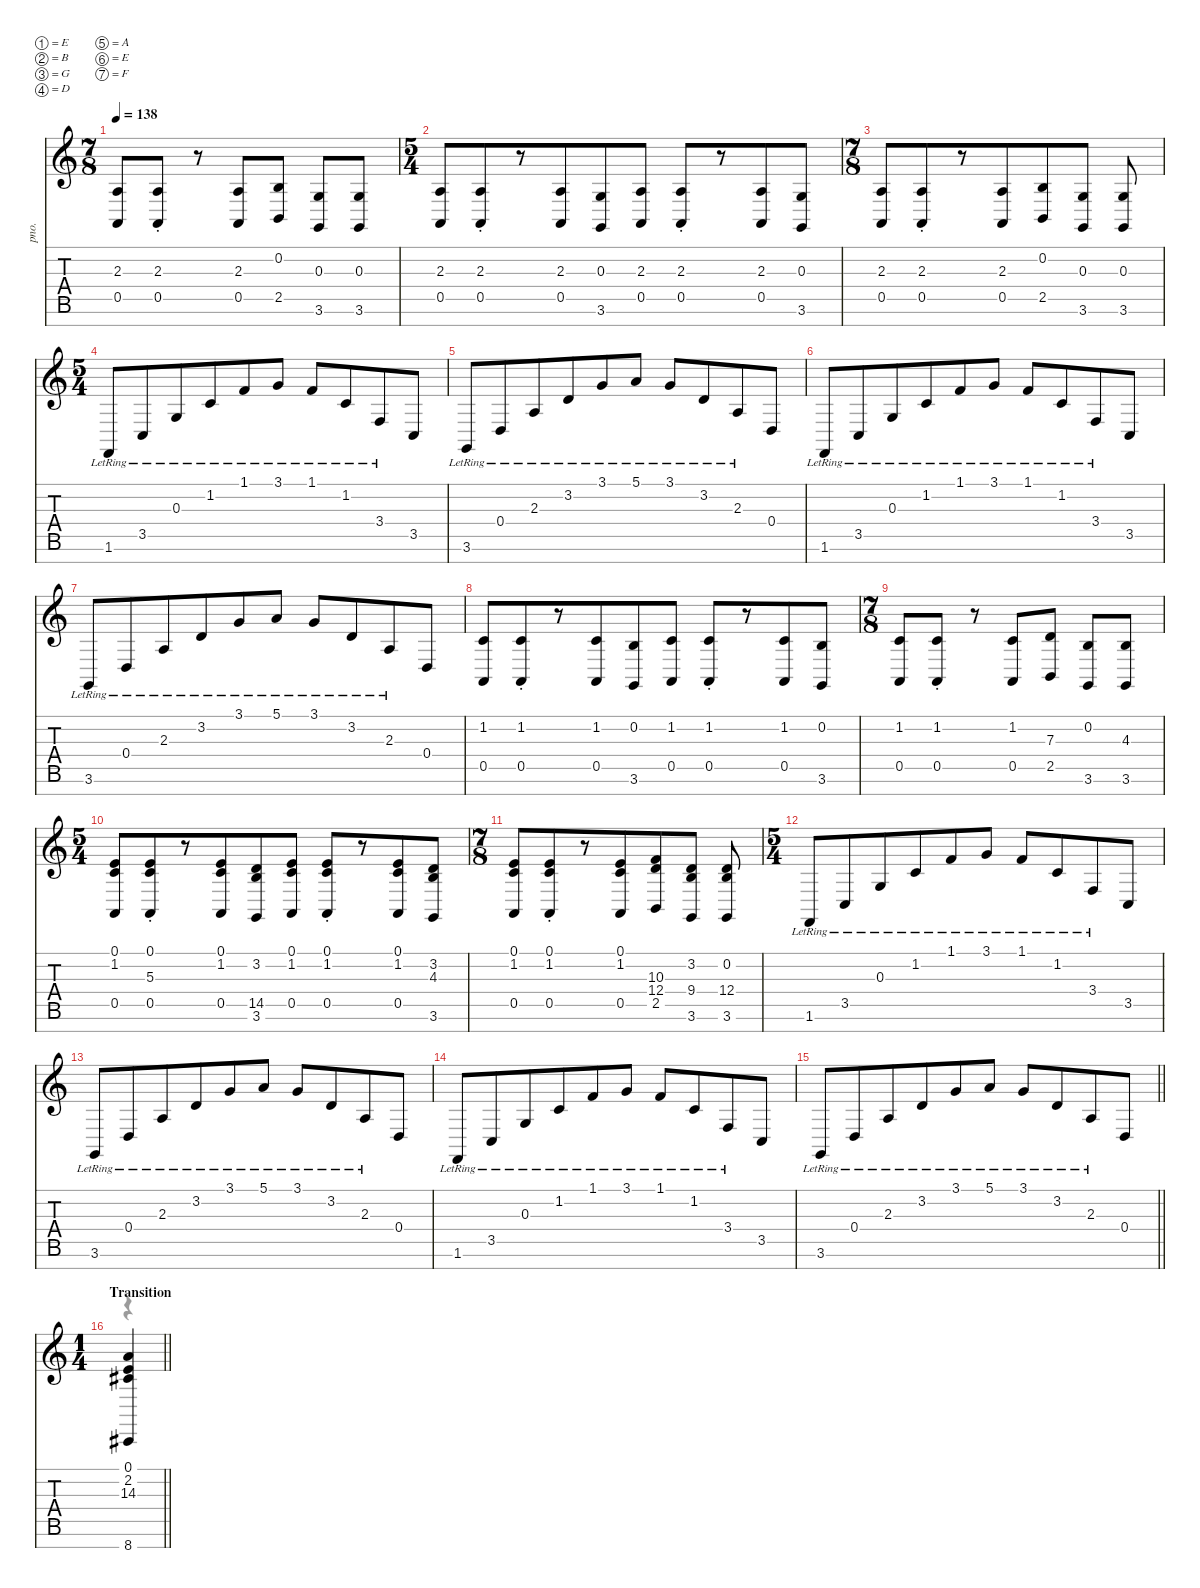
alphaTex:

\defaultSystemsLayout 4
\hideDynamics
\bracketExtendMode nobrackets
\track ("Clavier" "pno.") {mute instrument acousticgrandpiano}
\staff {score tabs}
\tuning (E4 B3 G3 D3 A2 E2 F1)
\voice
\ts (7 8)
\beaming (8 3 2 2)
\tempo 138
\clef g2
\ks aminor
(2.3 0.5).8{dy f} (2.3{st} 0.5{st}).8 r.8 (2.3 0.5).8 (0.2 2.5).8 (0.3 3.6).8 (0.3 3.6).8 |
\ts (5 4)
\beaming (8 6 4)
(2.3 0.5).8 (2.3{st} 0.5{st}).8 r.8 (2.3 0.5).8 (0.3 3.6).8 (2.3 0.5).8 (2.3{st} 0.5{st}).8 r.8 (2.3 0.5).8 (0.3 3.6).8 |
\ts (7 8)
\beaming (8 6 4)
(2.3 0.5).8 (2.3{st} 0.5{st}).8 r.8 (2.3 0.5).8 (0.2 2.5).8 (0.3 3.6).8 (0.3 3.6).8 |
\ts (5 4)
\beaming (8 6 4)
1.6{lr}.8 3.5{lr}.8 0.3{lr}.8 1.2{lr}.8 1.1{lr}.8 3.1{lr}.8 1.1{lr}.8 1.2{lr}.8 3.4{lr}.8 3.5.8 |
3.6{lr}.8 0.4{lr}.8 2.3{lr}.8 3.2{lr}.8 3.1{lr}.8 5.1{lr}.8 3.1{lr}.8 3.2{lr}.8 2.3{lr}.8 0.4.8 |
1.6{lr}.8 3.5{lr}.8 0.3{lr}.8 1.2{lr}.8 1.1{lr}.8 3.1{lr}.8 1.1{lr}.8 1.2{lr}.8 3.4{lr}.8 3.5.8 |
3.6{lr}.8 0.4{lr}.8 2.3{lr}.8 3.2{lr}.8 3.1{lr}.8 5.1{lr}.8 3.1{lr}.8 3.2{lr}.8 2.3{lr}.8 0.4.8 |
(1.2 0.5).8 (1.2{st} 0.5{st}).8 r.8 (1.2 0.5).8 (0.2 3.6).8 (1.2 0.5).8 (1.2{st} 0.5{st}).8 r.8 (1.2 0.5).8 (0.2 3.6).8 |
\ts (7 8)
\beaming (8 3 2 2)
(1.2 0.5).8 (1.2{st} 0.5{st}).8 r.8 (1.2 0.5).8 (7.3 2.5).8 (0.2 3.6).8 (4.3 3.6).8 |
\ts (5 4)
\beaming (8 6 4)
(0.1 1.2 0.5).8 (0.1{st} 5.3{st} 0.5{st}).8 r.8 (0.1 1.2 0.5).8 (3.2 14.5 3.6).8 (0.1 1.2 0.5).8 (0.1{st} 1.2{st} 0.5{st}).8 r.8 (0.1 1.2 0.5).8 (3.2 4.3 3.6).8 |
\ts (7 8)
\beaming (8 6 4)
(0.1 1.2 0.5).8 (0.1{st} 1.2{st} 0.5{st}).8 r.8 (0.1 1.2 0.5).8 (10.3 12.4 2.5).8 (3.2 9.4 3.6).8 (0.2 12.4 3.6).8 |
\ts (5 4)
\beaming (8 6 4)
1.6{lr}.8 3.5{lr}.8 0.3{lr}.8 1.2{lr}.8 1.1{lr}.8 3.1{lr}.8 1.1{lr}.8 1.2{lr}.8 3.4{lr}.8 3.5.8 |
3.6{lr}.8 0.4{lr}.8 2.3{lr}.8 3.2{lr}.8 3.1{lr}.8 5.1{lr}.8 3.1{lr}.8 3.2{lr}.8 2.3{lr}.8 0.4.8 |
1.6{lr}.8 3.5{lr}.8 0.3{lr}.8 1.2{lr}.8 1.1{lr}.8 3.1{lr}.8 1.1{lr}.8 1.2{lr}.8 3.4{lr}.8 3.5.8 |
\barLineRight lightlight
3.6{lr}.8 0.4{lr}.8 2.3{lr}.8 3.2{lr}.8 3.1{lr}.8 5.1{lr}.8 3.1{lr}.8 3.2{lr}.8 2.3{lr}.8 0.4.8 |
\ts (1 4)
\beaming (8 2)
\section ("" "Transition")
\barLineRight lightlight
(0.1 2.2{acc #} 14.3 8.7{acc #}).4
\voice
\clef g2
\ottava regular
\simile none
\ks aminor
|
|
|
|
|
|
|
|
|
|
|
|
|
|
\barLineRight lightlight
|
\barLineRight lightlight
r.4
